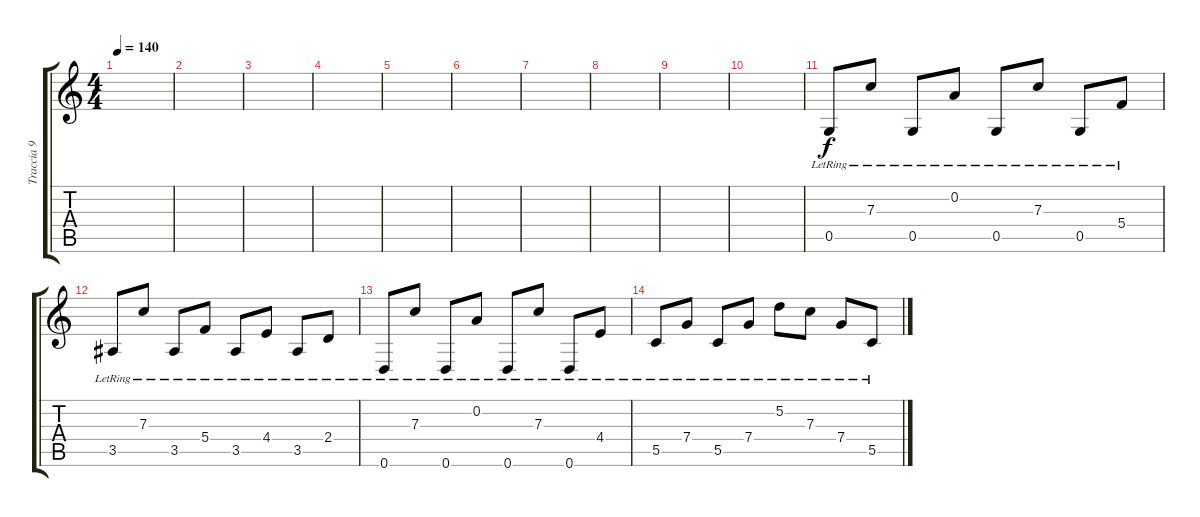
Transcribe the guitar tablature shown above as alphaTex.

\track ("Traccia 9" "Traccia 9") {instrument acousticguitarsteel}
\staff {score tabs}
\tuning (D4 A3 F3 C3 G2 D2) {hide}
\ts (4 4)
\tempo 140
\clef g2
\ks c
|
|
|
|
|
|
|
|
|
|
0.5{lr}.8 7.3{lr}.8 0.5{lr}.8 0.2{lr}.8 0.5{lr}.8 7.3{lr}.8 0.5{lr}.8 5.4{lr}.8 |
3.5{lr}.8 7.3{lr}.8 3.5{lr}.8 5.4{lr}.8 3.5{lr}.8 4.4{lr}.8 3.5{lr}.8 2.4{lr}.8 |
0.6{lr}.8 7.3{lr}.8 0.6{lr}.8 0.2{lr}.8 0.6{lr}.8 7.3{lr}.8 0.6{lr}.8 4.4{lr}.8 |
5.5{lr}.8 7.4{lr}.8 5.5{lr}.8 7.4{lr}.8 5.2{lr}.8 7.3{lr}.8 7.4{lr}.8 5.5{lr}.8
